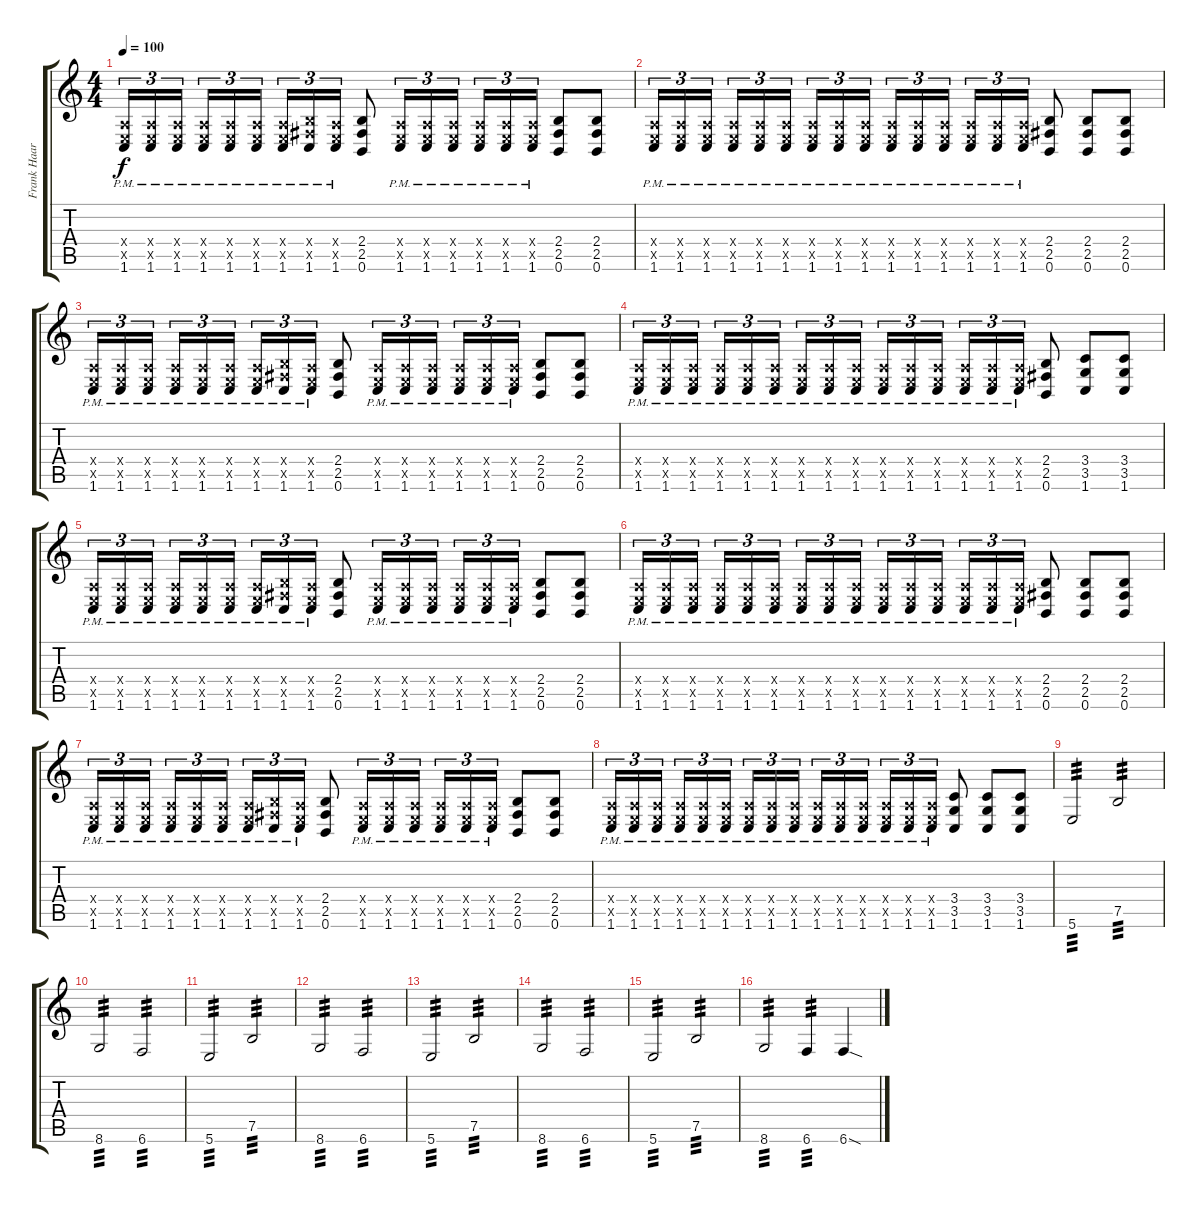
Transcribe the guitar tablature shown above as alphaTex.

\track ("Frank Haarthorn" "Frank Haar") {instrument distortionguitar}
\staff {score tabs}
\tuning (B3 Gb3 D3 A2 E2 B1) {hide}
\ts (4 4)
\tempo 100
\clef g2
\ks c
(0.4{x} 0.5{x} 1.6{pm}).16{tu (3 2) dy f} (0.4{x} 0.5{x} 1.6{pm}).16{tu (3 2)} (0.4{x} 0.5{x} 1.6{pm}).16{tu (3 2)} (0.4{x} 0.5{x} 1.6{pm}).16{tu (3 2)} (0.4{x} 0.5{x} 1.6{pm}).16{tu (3 2)} (0.4{x} 0.5{x} 1.6{pm}).16{tu (3 2)} (0.4{x} 0.5{x} 1.6{pm}).16{tu (3 2)} (2.4{x} 2.5{x} 1.6{pm}).16{tu (3 2)} (0.4{x} 0.5{x} 1.6{pm}).16{tu (3 2)} (2.4 2.5 0.6).8 (0.4{x} 0.5{x} 1.6{pm}).16{tu (3 2)} (0.4{x} 0.5{x} 1.6{pm}).16{tu (3 2)} (0.4{x} 0.5{x} 1.6{pm}).16{tu (3 2)} (0.4{x} 0.5{x} 1.6{pm}).16{tu (3 2)} (0.4{x} 0.5{x} 1.6{pm}).16{tu (3 2)} (0.4{x} 0.5{x} 1.6{pm}).16{tu (3 2)} (2.4 2.5 0.6).8 (2.4 2.5 0.6).8 |
(0.4{x} 0.5{x} 1.6{pm}).16{tu (3 2)} (0.4{x} 0.5{x} 1.6{pm}).16{tu (3 2)} (0.4{x} 0.5{x} 1.6{pm}).16{tu (3 2)} (0.4{x} 0.5{x} 1.6{pm}).16{tu (3 2)} (0.4{x} 0.5{x} 1.6{pm}).16{tu (3 2)} (0.4{x} 0.5{x} 1.6{pm}).16{tu (3 2)} (0.4{x} 0.5{x} 1.6{pm}).16{tu (3 2)} (0.4{x} 0.5{x} 1.6{pm}).16{tu (3 2)} (0.4{x} 0.5{x} 1.6{pm}).16{tu (3 2)} (0.4{x} 0.5{x} 1.6{pm}).16{tu (3 2)} (0.4{x} 0.5{x} 1.6{pm}).16{tu (3 2)} (0.4{x} 0.5{x} 1.6{pm}).16{tu (3 2)} (0.4{x} 0.5{x} 1.6{pm}).16{tu (3 2)} (0.4{x} 0.5{x} 1.6{pm}).16{tu (3 2)} (0.4{x} 0.5{x} 1.6{pm}).16{tu (3 2)} (2.4 2.5 0.6).8 (2.4 2.5 0.6).8 (2.4 2.5 0.6).8 |
(0.4{x} 0.5{x} 1.6{pm}).16{tu (3 2)} (0.4{x} 0.5{x} 1.6{pm}).16{tu (3 2)} (0.4{x} 0.5{x} 1.6{pm}).16{tu (3 2)} (0.4{x} 0.5{x} 1.6{pm}).16{tu (3 2)} (0.4{x} 0.5{x} 1.6{pm}).16{tu (3 2)} (0.4{x} 0.5{x} 1.6{pm}).16{tu (3 2)} (0.4{x} 0.5{x} 1.6{pm}).16{tu (3 2)} (2.4{x} 2.5{x} 1.6{pm}).16{tu (3 2)} (0.4{x} 0.5{x} 1.6{pm}).16{tu (3 2)} (2.4 2.5 0.6).8 (0.4{x} 0.5{x} 1.6{pm}).16{tu (3 2)} (0.4{x} 0.5{x} 1.6{pm}).16{tu (3 2)} (0.4{x} 0.5{x} 1.6{pm}).16{tu (3 2)} (0.4{x} 0.5{x} 1.6{pm}).16{tu (3 2)} (0.4{x} 0.5{x} 1.6{pm}).16{tu (3 2)} (0.4{x} 0.5{x} 1.6{pm}).16{tu (3 2)} (2.4 2.5 0.6).8 (2.4 2.5 0.6).8 |
(0.4{x} 0.5{x} 1.6{pm}).16{tu (3 2)} (0.4{x} 0.5{x} 1.6{pm}).16{tu (3 2)} (0.4{x} 0.5{x} 1.6{pm}).16{tu (3 2)} (0.4{x} 0.5{x} 1.6{pm}).16{tu (3 2)} (0.4{x} 0.5{x} 1.6{pm}).16{tu (3 2)} (0.4{x} 0.5{x} 1.6{pm}).16{tu (3 2)} (0.4{x} 0.5{x} 1.6{pm}).16{tu (3 2)} (0.4{x} 0.5{x} 1.6{pm}).16{tu (3 2)} (0.4{x} 0.5{x} 1.6{pm}).16{tu (3 2)} (0.4{x} 0.5{x} 1.6{pm}).16{tu (3 2)} (0.4{x} 0.5{x} 1.6{pm}).16{tu (3 2)} (0.4{x} 0.5{x} 1.6{pm}).16{tu (3 2)} (0.4{x} 0.5{x} 1.6{pm}).16{tu (3 2)} (0.4{x} 0.5{x} 1.6{pm}).16{tu (3 2)} (0.4{x} 0.5{x} 1.6{pm}).16{tu (3 2)} (2.4 2.5 0.6).8 (3.4 3.5 1.6).8 (3.4 3.5 1.6).8 |
(0.4{x} 0.5{x} 1.6{pm}).16{tu (3 2)} (0.4{x} 0.5{x} 1.6{pm}).16{tu (3 2)} (0.4{x} 0.5{x} 1.6{pm}).16{tu (3 2)} (0.4{x} 0.5{x} 1.6{pm}).16{tu (3 2)} (0.4{x} 0.5{x} 1.6{pm}).16{tu (3 2)} (0.4{x} 0.5{x} 1.6{pm}).16{tu (3 2)} (0.4{x} 0.5{x} 1.6{pm}).16{tu (3 2)} (2.4{x} 2.5{x} 1.6{pm}).16{tu (3 2)} (0.4{x} 0.5{x} 1.6{pm}).16{tu (3 2)} (2.4 2.5 0.6).8 (0.4{x} 0.5{x} 1.6{pm}).16{tu (3 2)} (0.4{x} 0.5{x} 1.6{pm}).16{tu (3 2)} (0.4{x} 0.5{x} 1.6{pm}).16{tu (3 2)} (0.4{x} 0.5{x} 1.6{pm}).16{tu (3 2)} (0.4{x} 0.5{x} 1.6{pm}).16{tu (3 2)} (0.4{x} 0.5{x} 1.6{pm}).16{tu (3 2)} (2.4 2.5 0.6).8 (2.4 2.5 0.6).8 |
(0.4{x} 0.5{x} 1.6{pm}).16{tu (3 2)} (0.4{x} 0.5{x} 1.6{pm}).16{tu (3 2)} (0.4{x} 0.5{x} 1.6{pm}).16{tu (3 2)} (0.4{x} 0.5{x} 1.6{pm}).16{tu (3 2)} (0.4{x} 0.5{x} 1.6{pm}).16{tu (3 2)} (0.4{x} 0.5{x} 1.6{pm}).16{tu (3 2)} (0.4{x} 0.5{x} 1.6{pm}).16{tu (3 2)} (0.4{x} 0.5{x} 1.6{pm}).16{tu (3 2)} (0.4{x} 0.5{x} 1.6{pm}).16{tu (3 2)} (0.4{x} 0.5{x} 1.6{pm}).16{tu (3 2)} (0.4{x} 0.5{x} 1.6{pm}).16{tu (3 2)} (0.4{x} 0.5{x} 1.6{pm}).16{tu (3 2)} (0.4{x} 0.5{x} 1.6{pm}).16{tu (3 2)} (0.4{x} 0.5{x} 1.6{pm}).16{tu (3 2)} (0.4{x} 0.5{x} 1.6{pm}).16{tu (3 2)} (2.4 2.5 0.6).8 (2.4 2.5 0.6).8 (2.4 2.5 0.6).8 |
(0.4{x} 0.5{x} 1.6{pm}).16{tu (3 2)} (0.4{x} 0.5{x} 1.6{pm}).16{tu (3 2)} (0.4{x} 0.5{x} 1.6{pm}).16{tu (3 2)} (0.4{x} 0.5{x} 1.6{pm}).16{tu (3 2)} (0.4{x} 0.5{x} 1.6{pm}).16{tu (3 2)} (0.4{x} 0.5{x} 1.6{pm}).16{tu (3 2)} (0.4{x} 0.5{x} 1.6{pm}).16{tu (3 2)} (2.4{x} 2.5{x} 1.6{pm}).16{tu (3 2)} (0.4{x} 0.5{x} 1.6{pm}).16{tu (3 2)} (2.4 2.5 0.6).8 (0.4{x} 0.5{x} 1.6{pm}).16{tu (3 2)} (0.4{x} 0.5{x} 1.6{pm}).16{tu (3 2)} (0.4{x} 0.5{x} 1.6{pm}).16{tu (3 2)} (0.4{x} 0.5{x} 1.6{pm}).16{tu (3 2)} (0.4{x} 0.5{x} 1.6{pm}).16{tu (3 2)} (0.4{x} 0.5{x} 1.6{pm}).16{tu (3 2)} (2.4 2.5 0.6).8 (2.4 2.5 0.6).8 |
(0.4{x} 0.5{x} 1.6{pm}).16{tu (3 2)} (0.4{x} 0.5{x} 1.6{pm}).16{tu (3 2)} (0.4{x} 0.5{x} 1.6{pm}).16{tu (3 2)} (0.4{x} 0.5{x} 1.6{pm}).16{tu (3 2)} (0.4{x} 0.5{x} 1.6{pm}).16{tu (3 2)} (0.4{x} 0.5{x} 1.6{pm}).16{tu (3 2)} (0.4{x} 0.5{x} 1.6{pm}).16{tu (3 2)} (0.4{x} 0.5{x} 1.6{pm}).16{tu (3 2)} (0.4{x} 0.5{x} 1.6{pm}).16{tu (3 2)} (0.4{x} 0.5{x} 1.6{pm}).16{tu (3 2)} (0.4{x} 0.5{x} 1.6{pm}).16{tu (3 2)} (0.4{x} 0.5{x} 1.6{pm}).16{tu (3 2)} (0.4{x} 0.5{x} 1.6{pm}).16{tu (3 2)} (0.4{x} 0.5{x} 1.6{pm}).16{tu (3 2)} (0.4{x} 0.5{x} 1.6{pm}).16{tu (3 2)} (3.4 3.5 1.6).8 (3.4 3.5 1.6).8 (3.4 3.5 1.6).8 |
5.6.2{tp 3} 7.5.2{tp 3} |
8.6.2{tp 3} 6.6.2{tp 3} |
5.6.2{tp 3} 7.5.2{tp 3} |
8.6.2{tp 3} 6.6.2{tp 3} |
5.6.2{tp 3} 7.5.2{tp 3} |
8.6.2{tp 3} 6.6.2{tp 3} |
5.6.2{tp 3} 7.5.2{tp 3} |
8.6.2{tp 3} 6.6.4{tp 3} 6.6{sod}.4
